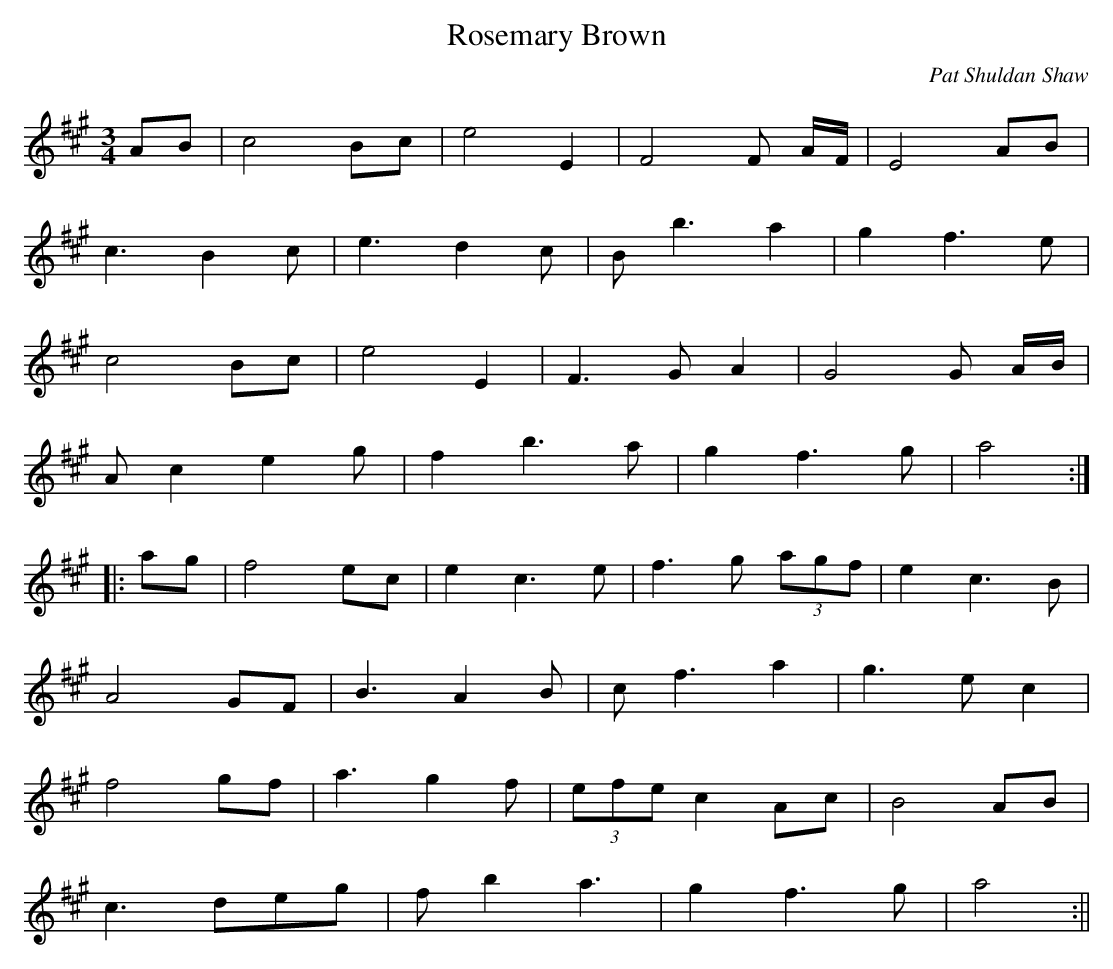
X:1
T:Rosemary Brown
M:3/4
L:1/8
C:Pat Shuldan Shaw
K:A
AB|c4 Bc|e4 E2|F4F  A/2F/2|E4 AB|
c3 B2c|e3d2c|B b3 a2|g2f3e|
c4Bc|e4E2|F3GA2|G4G A/2B/2|
A c2 e2 g|f2 b3 a|g2f3g|a4:|
|:ag|f4 ec|e2 c3 e|f3 g (3agf|e2 c3 B|
A4 GF|B3 A2 B|c f3 a2|g3 e c2|
f4 gf|a3 g2 f|(3efe c2 Ac|B4 AB|
c3 deg|f b2 a3|g2 f3 g|a4:||
